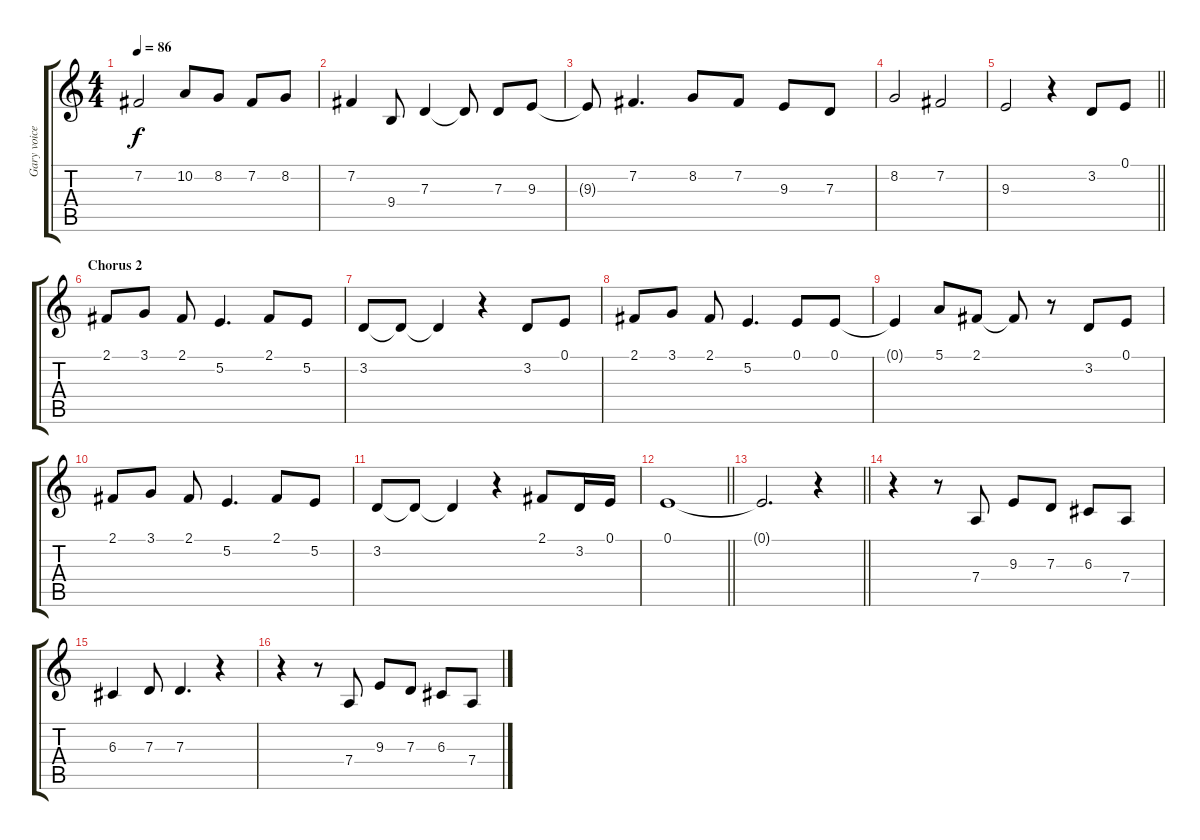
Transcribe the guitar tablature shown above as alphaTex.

\track ("Gary voice" "Gary voice") {instrument viola}
\staff {score tabs}
\tuning (E4 B3 G3 D3 A2 E2) {hide}
\ts (4 4)
\tempo 86
\clef g2
\ks c
7.2{t}.2{dy f} 10.2.8 8.2.8 7.2.8 8.2.8 |
7.2.4 9.4.8 7.3.4 7.3{t}.8 7.3.8 9.3.8 |
9.3{t}.8 7.2.4{d} 8.2.8 7.2.8 9.3.8 7.3.8 |
8.2.2 7.2.2 |
\barLineRight lightlight
9.3.2 r.4 3.2.8 0.1.8 |
\section ("" "Chorus 2")
2.1.8 3.1.8 2.1.8 5.2.4{d} 2.1.8 5.2.8 |
3.2.8 3.2{t}.8 3.2{t}.4 r.4 3.2.8 0.1.8 |
2.1.8 3.1.8 2.1.8 5.2.4{d} 0.1.8 0.1.8 |
0.1{t}.4 5.1.8 2.1.8 2.1{t}.8 r.8 3.2.8 0.1.8 |
2.1.8 3.1.8 2.1.8 5.2.4{d} 2.1.8 5.2.8 |
3.2.8 3.2{t}.8 3.2{t}.4 r.4 2.1.8 3.2.16 0.1.16 |
\barLineRight lightlight
0.1.1 |
\barLineRight lightlight
0.1{t}.2{d} r.4 |
r.4 r.8 7.4.8 9.3.8 7.3.8 6.3.8 7.4.8 |
6.3.4 7.3.8 7.3.4{d} r.4 |
r.4 r.8 7.4.8 9.3.8 7.3.8 6.3.8 7.4.8
